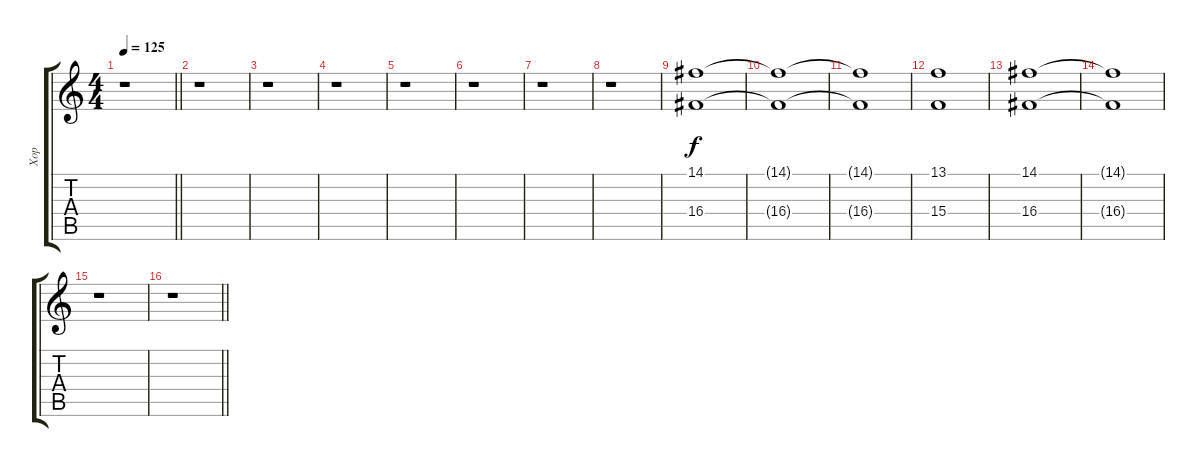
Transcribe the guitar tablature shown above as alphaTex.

\track ("Хор" "Хор") {instrument pad4choir}
\staff {score tabs}
\tuning (E4 B3 G3 D3 A2 E2) {hide}
\ts (4 4)
\tempo 125
\clef g2
\barLineRight lightlight
\ks c
r.1{dy mp} |
r.1 |
r.1 |
r.1 |
r.1 |
r.1 |
r.1 |
r.1 |
(14.1 16.4).1{dy f} |
(14.1{t} 16.4{t}).1 |
(14.1{t} 16.4{t}).1 |
(13.1 15.4).1 |
(14.1 16.4).1 |
(14.1{t} 16.4{t}).1 |
r.1 |
\barLineRight lightlight
r.1
